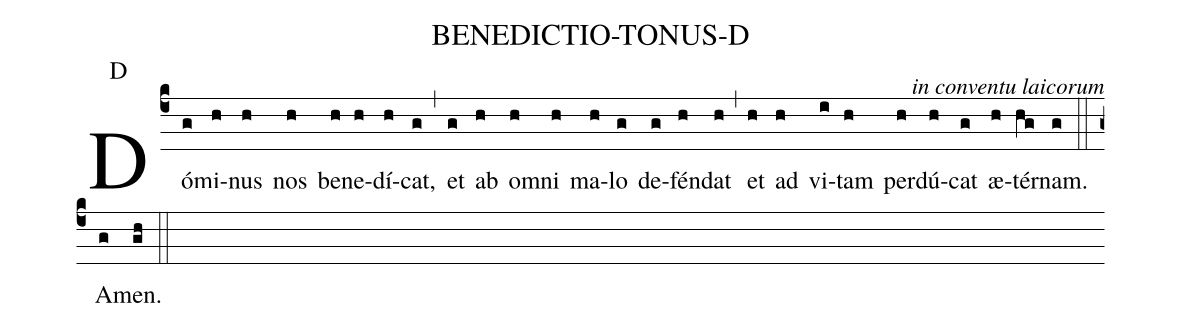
name: BENEDICTIO-TONUS-D;
commentary: in conventu laicorum;
annotation: D;
%%
(c4) Dó(g)mi(h)nus(h) nos(h) be(h)ne(h)dí(h)cat,(g) (,) et(g) ab(h) om(h)ni(h) ma(h)lo(g) de(g)fén(h)dat(h) (,) et(h) ad(h) vi(i)tam(h) per(h)dú(h)cat(g) æ(h)tér(hg)nam.(g) (::) A(g)men.(gh) (::)
